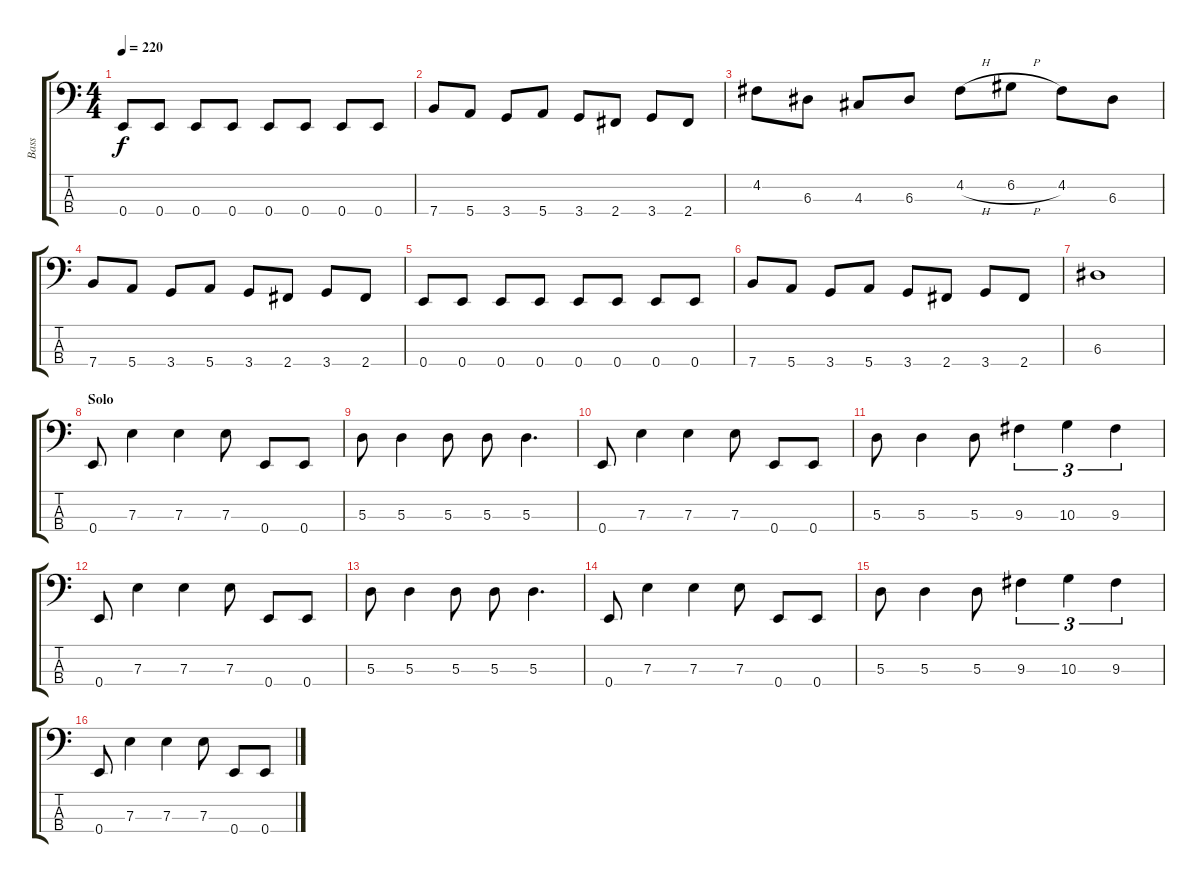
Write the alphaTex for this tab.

\track ("Bass" "Bass") {instrument electricbasspick}
\staff {score tabs}
\tuning (G2 D2 A1 E1) {hide}
\ts (4 4)
\tempo 220
\clef f4
\ks c
0.4.8{dy f} 0.4.8 0.4.8 0.4.8 0.4.8 0.4.8 0.4.8 0.4.8 |
7.4.8 5.4.8 3.4.8 5.4.8 3.4.8 2.4.8 3.4.8 2.4.8 |
4.2.8 6.3.8 4.3.8 6.3.8 4.2{h}.8 6.2{h}.8 4.2.8 6.3.8 |
7.4.8 5.4.8 3.4.8 5.4.8 3.4.8 2.4.8 3.4.8 2.4.8 |
0.4.8 0.4.8 0.4.8 0.4.8 0.4.8 0.4.8 0.4.8 0.4.8 |
7.4.8 5.4.8 3.4.8 5.4.8 3.4.8 2.4.8 3.4.8 2.4.8 |
6.3.1 |
\section ("" "Solo")
0.4.8 7.3.4 7.3.4 7.3.8 0.4.8 0.4.8 |
5.3.8 5.3.4 5.3.8 5.3.8 5.3.4{d} |
0.4.8 7.3.4 7.3.4 7.3.8 0.4.8 0.4.8 |
5.3.8 5.3.4 5.3.8 9.3.4{tu (3 2)} 10.3.4{tu (3 2)} 9.3.4{tu (3 2)} |
0.4.8 7.3.4 7.3.4 7.3.8 0.4.8 0.4.8 |
5.3.8 5.3.4 5.3.8 5.3.8 5.3.4{d} |
0.4.8 7.3.4 7.3.4 7.3.8 0.4.8 0.4.8 |
5.3.8 5.3.4 5.3.8 9.3.4{tu (3 2)} 10.3.4{tu (3 2)} 9.3.4{tu (3 2)} |
0.4.8 7.3.4 7.3.4 7.3.8 0.4.8 0.4.8
